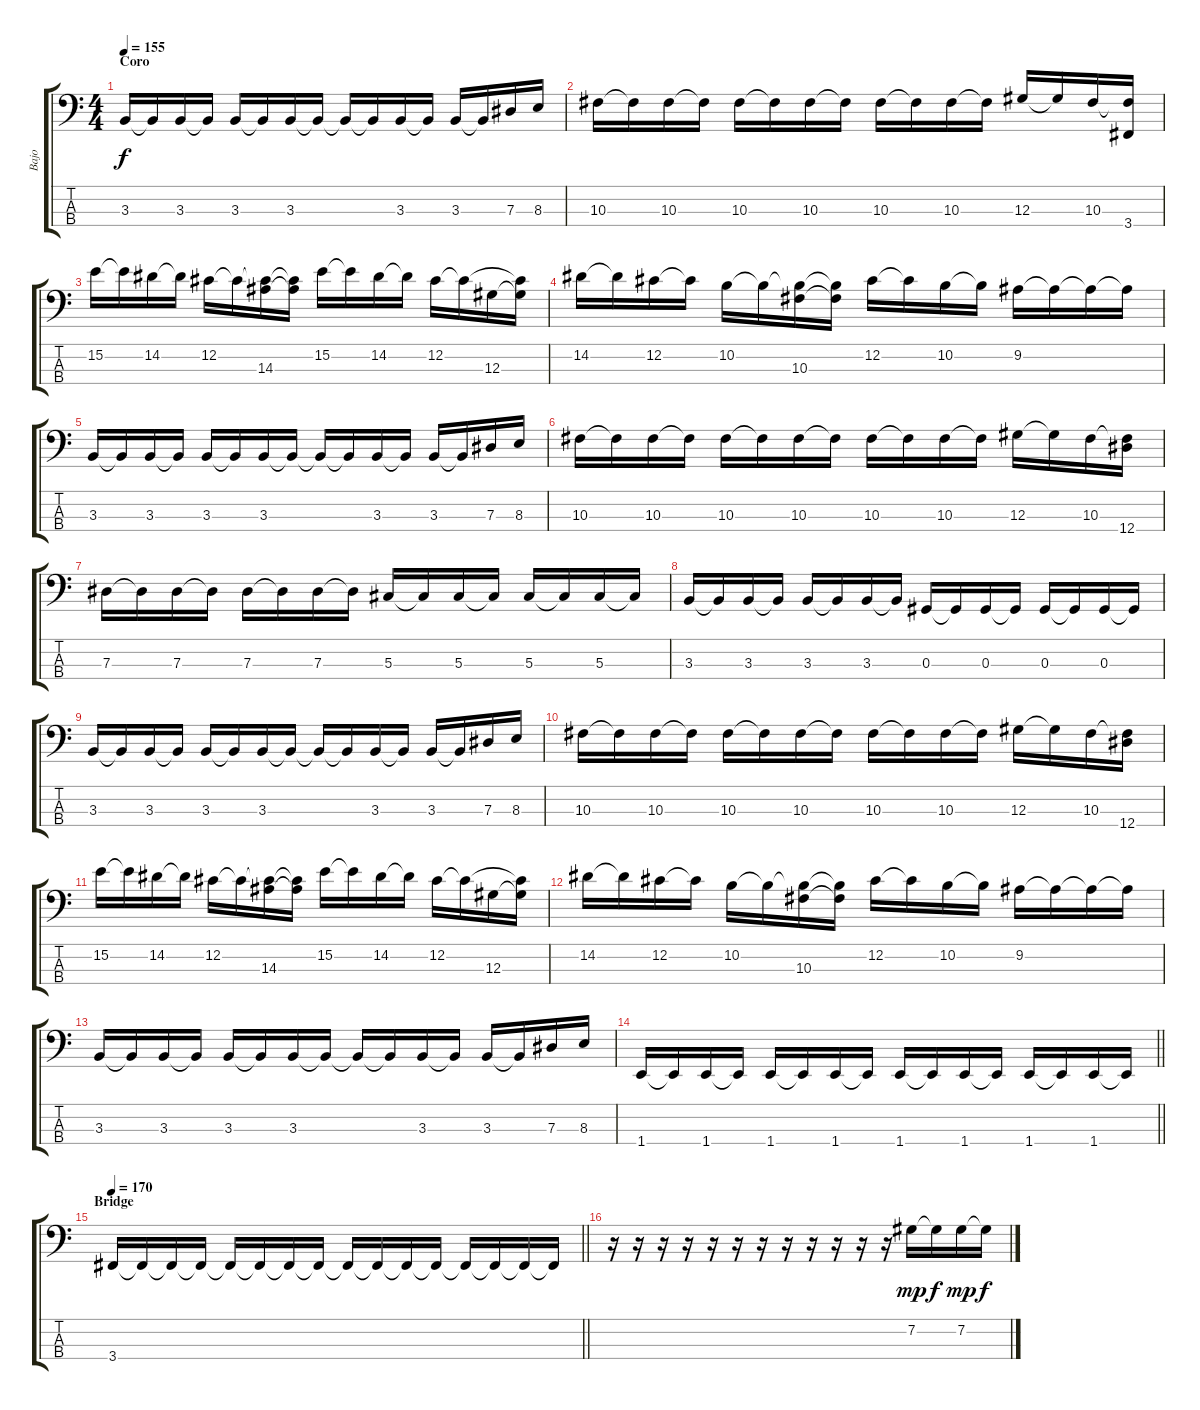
\track ("Bajo" "Bajo") {instrument electricbasspick}
\staff {score tabs}
\tuning (Gb2 Db2 Ab1 Eb1) {hide}
\ts (4 4)
\section ("" "Coro")
\tempo 155
\clef f4
\ks c
3.3.16{dy f} 3.3{t}.16 3.3.16 3.3{t}.16 3.3.16 3.3{t}.16 3.3.16 3.3{t}.16 3.3{t}.16 3.3{t}.16 3.3.16 3.3{t}.16 3.3.16 3.3{t}.16 7.3.16 8.3.16 |
10.3.16 10.3{t}.16 10.3.16 10.3{t}.16 10.3.16 10.3{t}.16 10.3.16 10.3{t}.16 10.3.16 10.3{t}.16 10.3.16 10.3{t}.16 12.3.16 12.3{t}.16 10.3.16 (10.3{t} 3.4{t}).16 |
15.2.16 15.2{t}.16 14.2.16 14.2{t}.16 12.2.16 12.2{t}.16 (12.2{t} 14.3).16 (12.2{t} 14.3{t}).16 15.2.16 15.2{t}.16 14.2.16 14.2{t}.16 12.2.16 12.2{t}.16 12.3.16 (12.2{t} 12.3{t}).16 |
14.2.16 14.2{t}.16 12.2.16 12.2{t}.16 10.2.16 10.2{t}.16 (10.2{t} 10.3).16 (10.2{t} 10.3{t}).16 12.2.16 12.2{t}.16 10.2.16 10.2{t}.16 9.2.16 9.2{t}.16 9.2{t}.16 9.2{t}.16 |
3.3.16 3.3{t}.16 3.3.16 3.3{t}.16 3.3.16 3.3{t}.16 3.3.16 3.3{t}.16 3.3{t}.16 3.3{t}.16 3.3.16 3.3{t}.16 3.3.16 3.3{t}.16 7.3.16 8.3.16 |
10.3.16 10.3{t}.16 10.3.16 10.3{t}.16 10.3.16 10.3{t}.16 10.3.16 10.3{t}.16 10.3.16 10.3{t}.16 10.3.16 10.3{t}.16 12.3.16 12.3{t}.16 10.3.16 (10.3{t} 12.4).16 |
7.3.16 7.3{t}.16 7.3.16 7.3{t}.16 7.3.16 7.3{t}.16 7.3.16 7.3{t}.16 5.3.16 5.3{t}.16 5.3.16 5.3{t}.16 5.3.16 5.3{t}.16 5.3.16 5.3{t}.16 |
3.3.16 3.3{t}.16 3.3.16 3.3{t}.16 3.3.16 3.3{t}.16 3.3.16 3.3{t}.16 0.3.16 0.3{t}.16 0.3.16 0.3{t}.16 0.3.16 0.3{t}.16 0.3.16 0.3{t}.16 |
3.3.16 3.3{t}.16 3.3.16 3.3{t}.16 3.3.16 3.3{t}.16 3.3.16 3.3{t}.16 3.3{t}.16 3.3{t}.16 3.3.16 3.3{t}.16 3.3.16 3.3{t}.16 7.3.16 8.3.16 |
10.3.16 10.3{t}.16 10.3.16 10.3{t}.16 10.3.16 10.3{t}.16 10.3.16 10.3{t}.16 10.3.16 10.3{t}.16 10.3.16 10.3{t}.16 12.3.16 12.3{t}.16 10.3.16 (10.3{t} 12.4).16 |
15.2.16 15.2{t}.16 14.2.16 14.2{t}.16 12.2.16 12.2{t}.16 (12.2{t} 14.3).16 (12.2{t} 14.3{t}).16 15.2.16 15.2{t}.16 14.2.16 14.2{t}.16 12.2.16 12.2{t}.16 12.3.16 (12.2{t} 12.3{t}).16 |
14.2.16 14.2{t}.16 12.2.16 12.2{t}.16 10.2.16 10.2{t}.16 (10.2{t} 10.3).16 (10.2{t} 10.3{t}).16 12.2.16 12.2{t}.16 10.2.16 10.2{t}.16 9.2.16 9.2{t}.16 9.2{t}.16 9.2{t}.16 |
3.3.16 3.3{t}.16 3.3.16 3.3{t}.16 3.3.16 3.3{t}.16 3.3.16 3.3{t}.16 3.3{t}.16 3.3{t}.16 3.3.16 3.3{t}.16 3.3.16 3.3{t}.16 7.3.16 8.3.16 |
\barLineRight lightlight
1.4.16 1.4{t}.16 1.4.16 1.4{t}.16 1.4.16 1.4{t}.16 1.4.16 1.4{t}.16 1.4.16 1.4{t}.16 1.4.16 1.4{t}.16 1.4.16 1.4{t}.16 1.4.16 1.4{t}.16 |
\section ("" "Bridge")
\tempo 170
\barLineRight lightlight
3.4.16 3.4{t}.16 3.4{t}.16 3.4{t}.16 3.4{t}.16 3.4{t}.16 3.4{t}.16 3.4{t}.16 3.4{t}.16 3.4{t}.16 3.4{t}.16 3.4{t}.16 3.4{t}.16 3.4{t}.16 3.4{t}.16 3.4{t}.16 |
r.16 r.16 r.16 r.16 r.16 r.16 r.16 r.16 r.16 r.16 r.16 r.16 7.2.16{dy mp} 7.2{t}.16{dy f} 7.2.16{dy mp} 7.2{t}.16{dy f}
